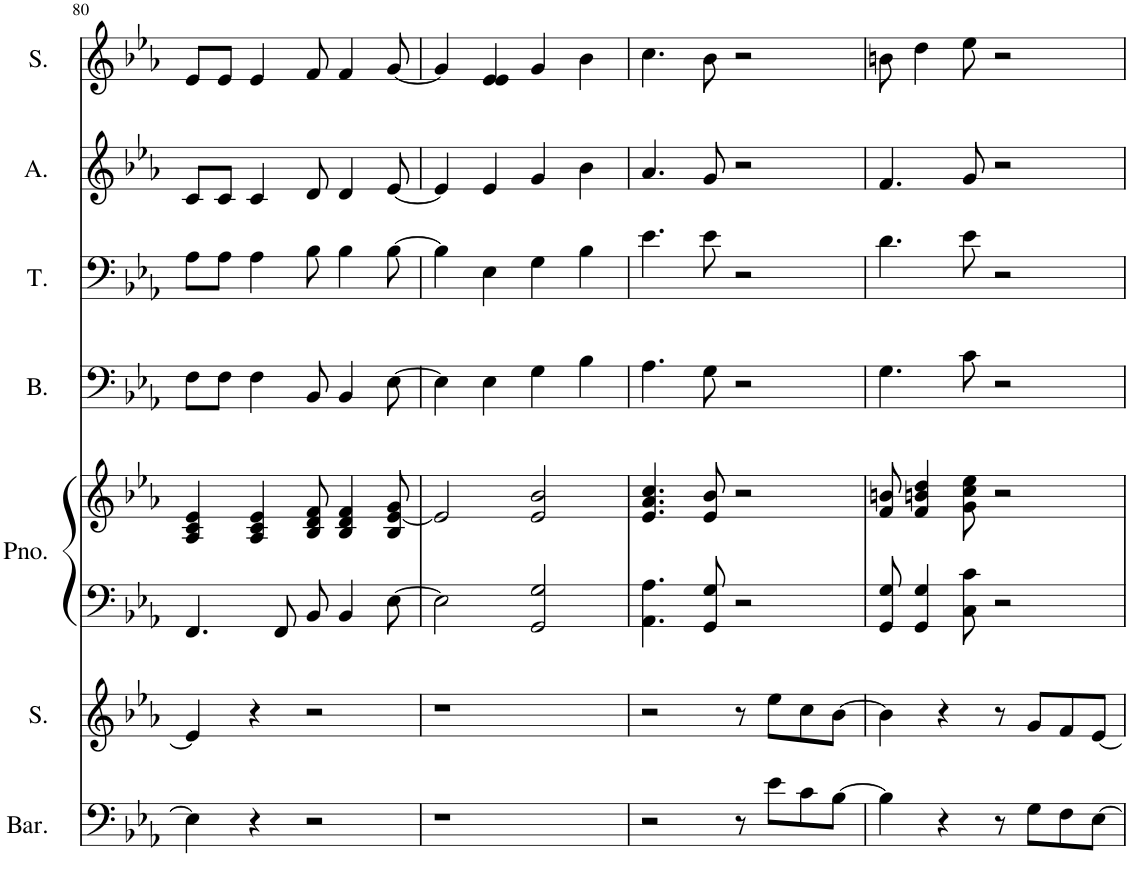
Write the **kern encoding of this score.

**kern	**kern	**kern	**kern	**kern	**kern	**kern	**kern
*part7	*part6	*part5	*part5	*part4	*part3	*part2	*part1
*staff8	*staff7	*staff6	*staff5	*staff4	*staff3	*staff2	*staff1
*I"Baritone	*I"Soprano	*I"Piano	*	*I"Bass	*I"Tenor	*I"Alto	*I"Soprano
*I'Bar.	*I'S.	*I'Pno.	*	*I'B.	*I'T.	*I'A.	*I'S.
!!LO:PB:g=z
*clefF4	*clefG2	*clefF4	*clefG2	*clefF4	*clefF4	*clefG2	*clefG2
*k[b-e-a-]	*k[b-e-a-]	*k[b-e-a-]	*k[b-e-a-]	*k[b-e-a-]	*k[b-e-a-]	*k[b-e-a-]	*k[b-e-a-]
*M4/4	*M4/4	*M4/4	*M4/4	*M4/4	*M4/4	*M4/4	*M4/4
=80	=80	=80	=80	=80	=80	=80	=80
4E-\]	4e-/]	4.FF/	4A-/ 4c/ 4e-/	8F\L	8A-\L	8c/L	8e-/L
.	.	.	.	8F\J	8A-\J	8c/J	8e-/J
4r	4r	.	4A-/ 4c/ 4e-/	4F\	4A-\	4c/	4e-/
.	.	8FF/	.	.	.	.	.
2r	2r	8BB-/	8B-/ 8d/ 8f/	8BB-/	8B-\	8d/	8f/
.	.	4BB-/	4B-/ 4d/ 4f/	4BB-/	4B-\	4d/	4f/
.	.	[8E-\	8B-/ [8e-/ 8g/	[8E-\	[8B-\	[8e-/	[8g/
=81	=81	=81	=81	=81	=81	=81	=81
1r	1r	2E-\]	2e-/]	4E-\]	4B-\]	4e-/]	4g/]
.	.	.	.	4E-\	4E-\	4e-/	4e-/ 4e-/
.	.	2GG/ 2G/	2e-/ 2b-/	4G\	4G\	4g/	4g/
.	.	.	.	4B-\	4B-\	4b-\	4b-\
=82	=82	=82	=82	=82	=82	=82	=82
2r	2r	4.AA-\ 4.A-\	4.e-/ 4.a-/ 4.cc/	4.A-\	4.e-\	4.a-/	4.cc\
.	.	8GG/ 8G/	8e-/ 8b-/	8G\	8e-\	8g/	8b-\
8r	8r	2r	2r	2r	2r	2r	2r
8e-\L	8ee-\L	.	.	.	.	.	.
8c\	8cc\	.	.	.	.	.	.
[8B-\J	[8b-\J	.	.	.	.	.	.
=83	=83	=83	=83	=83	=83	=83	=83
4B-\]	4b-\]	8GG/ 8G/	8f/ 8bn/	4.G\	4.d\	4.f/	8bn\
.	.	4GG/ 4G/	4f/ 4bn/ 4dd/	.	.	.	4dd\
4r	4r	.	.	.	.	.	.
.	.	8C\ 8c\	8g\ 8cc\ 8ee-\	8c\	8e-\	8g/	8ee-\
8r	8r	2r	2r	2r	2r	2r	2r
8G\L	8g/L	.	.	.	.	.	.
8F\	8f/	.	.	.	.	.	.
[8E-\J	[8e-/J	.	.	.	.	.	.
=	=	=	=	=	=	=	=
*-	*-	*-	*-	*-	*-	*-	*-
